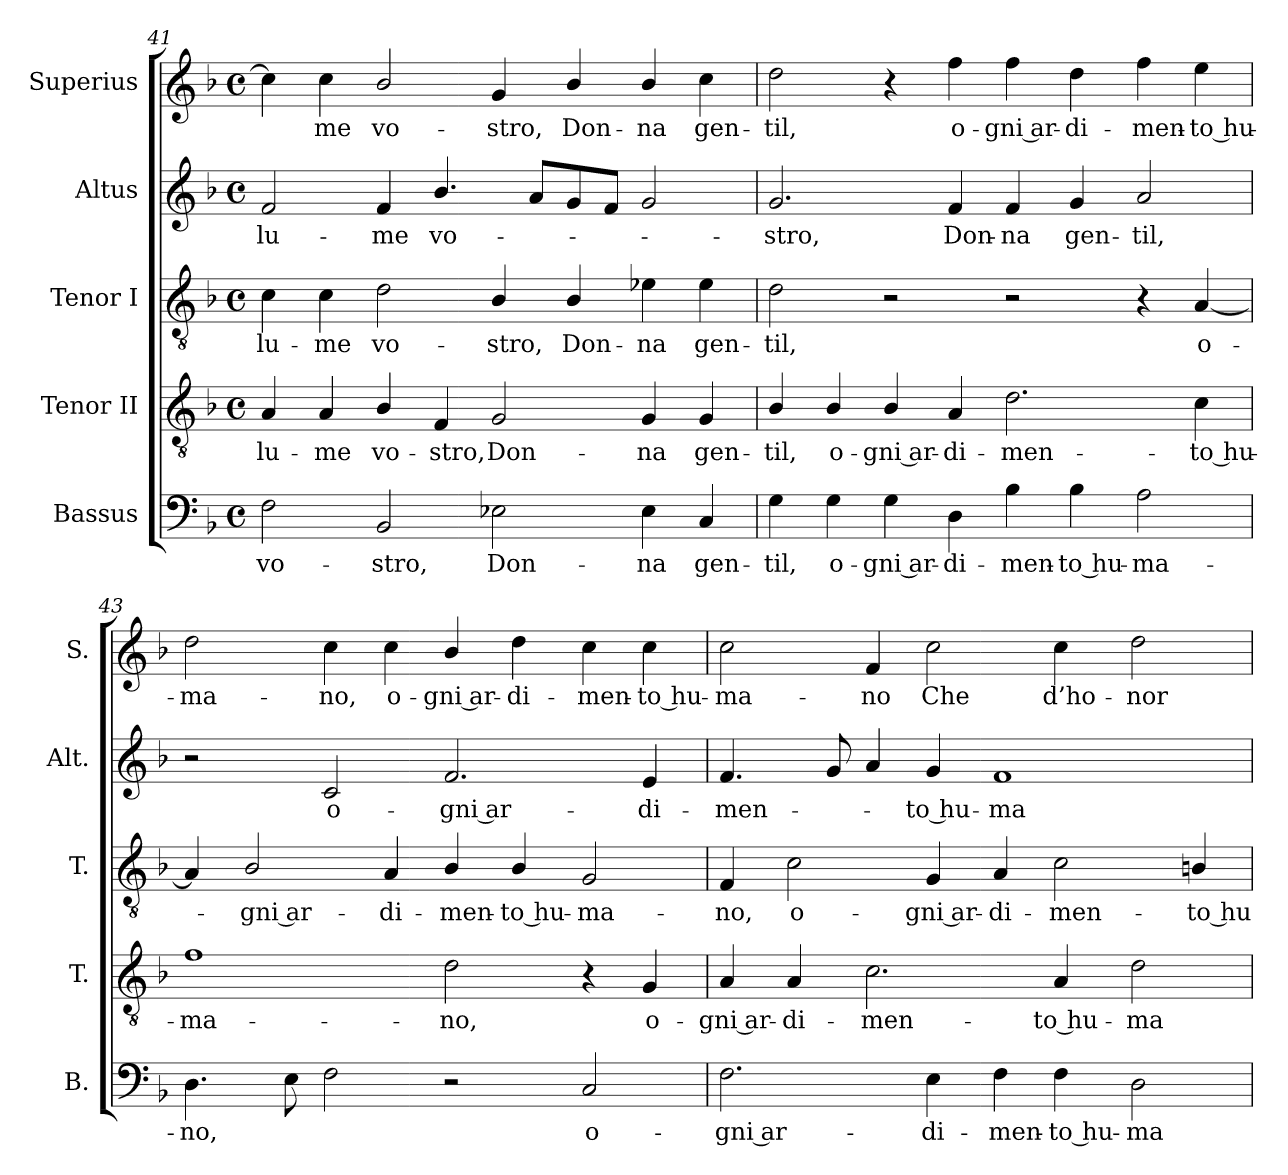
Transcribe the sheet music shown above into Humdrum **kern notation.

**kern	**text	**kern	**text	**kern	**text	**kern	**text	**kern	**text
*part5	*part5	*part4	*part4	*part3	*part3	*part2	*part2	*part1	*part1
*staff5	*staff5	*staff4	*staff4	*staff3	*staff3	*staff2	*staff2	*staff1	*staff1
*I"Bassus	*	*I"Tenor II	*	*I"Tenor I	*	*I"Altus	*	*I"Superius	*
*I'B.	*	*I'T.	*	*I'T.	*	*I'Alt.	*	*I'S.	*
!!LO:PB:g=z
*clefF4	*	*clefGv2	*	*clefGv2	*	*clefG2	*	*clefG2	*
*	*	*ITrd7c12	*	*ITrd7c12	*	*	*	*	*
*k[b-]	*	*k[b-]	*	*k[b-]	*	*k[b-]	*	*k[b-]	*
*F:	*	*F:	*	*F:	*	*F:	*	*F:	*
*M4/4	*	*M4/4	*	*M4/4	*	*M4/4	*	*M4/4	*
*met(c)	*	*met(c)	*	*met(c)	*	*met(c)	*	*met(c)	*
=41	=41	=41	=41	=41	=41	=41	=41	=41	=41
!	!LO:LY:b:color=#000000	!	!	!	!	!	!	!	!
!	!	!	!LO:LY:b:color=#000000	!	!	!	!	!	!
!	!	!	!	!	!LO:LY:b:color=#000000	!	!	!	!
!	!	!	!	!	!	!	!LO:LY:b:color=#000000	!	!
2Fi\	vo-	4AAi/	lu-	4Ci\	lu-	2fi/	lu-	4cci\]	.
!	!	!	!LO:LY:b:color=#000000	!	!	!	!	!	!
!	!	!	!	!	!LO:LY:b:color=#000000	!	!	!	!
!	!	!	!	!	!	!	!	!	!LO:LY:b:color=#000000
.	.	4AAi/	-me	4Ci\	-me	.	.	4cci\	-me
!	!LO:LY:b:color=#000000	!	!	!	!	!	!	!	!
!	!	!	!LO:LY:b:color=#000000	!	!	!	!	!	!
!	!	!	!	!	!LO:LY:b:color=#000000	!	!	!	!
!	!	!	!	!	!	!	!LO:LY:b:color=#000000	!	!
!	!	!	!	!	!	!	!	!	!LO:LY:b:color=#000000
2BB-i/	-stro,	4BB-i/	vo-	2Di\	vo-	4fi/	-me	2b-i/	vo-
!	!	!	!LO:LY:b:color=#000000	!	!	!	!	!	!
!	!	!	!	!	!	!	!LO:LY:b:color=#000000	!	!
.	.	4FFi/	-stro,	.	.	4.b-i/	vo-	.	.
!	!LO:LY:b:color=#000000	!	!	!	!	!	!	!	!
!	!	!	!LO:LY:b:color=#000000	!	!	!	!	!	!
!	!	!	!	!	!LO:LY:b:color=#000000	!	!	!	!
!	!	!	!	!	!	!	!	!	!LO:LY:b:color=#000000
2E-Xi\	Don-	2GGi/	Don-	4BB-i/	-stro,	.	.	4gi/	-stro,
.	.	.	.	.	.	8ai/L	.	.	.
!	!	!	!	!	!LO:LY:b:color=#000000	!	!	!	!
!	!	!	!	!	!	!	!	!	!LO:LY:b:color=#000000
.	.	.	.	4BB-i/	Don-	8gi/	.	4b-i/	Don-
.	.	.	.	.	.	8fi/J	.	.	.
!	!LO:LY:b:color=#000000	!	!	!	!	!	!	!	!
!	!	!	!LO:LY:b:color=#000000	!	!	!	!	!	!
!	!	!	!	!	!LO:LY:b:color=#000000	!	!	!	!
!	!	!	!	!	!	!	!	!	!LO:LY:b:color=#000000
4E-i\	-na	4GGi/	-na	4E-Xi\	-na	2gi/	.	4b-i/	-na
!	!LO:LY:b:color=#000000	!	!	!	!	!	!	!	!
!	!	!	!LO:LY:b:color=#000000	!	!	!	!	!	!
!	!	!	!	!	!LO:LY:b:color=#000000	!	!	!	!
!	!	!	!	!	!	!	!	!	!LO:LY:b:color=#000000
4Ci/	gen-	4GGi/	gen-	4E-i\	gen-	.	.	4cci\	gen-
=42	=42	=42	=42	=42	=42	=42	=42	=42	=42
!	!LO:LY:b:color=#000000	!	!	!	!	!	!	!	!
!	!	!	!LO:LY:b:color=#000000	!	!	!	!	!	!
!	!	!	!	!	!LO:LY:b:color=#000000	!	!	!	!
!	!	!	!	!	!	!	!LO:LY:b:color=#000000	!	!
!	!	!	!	!	!	!	!	!	!LO:LY:b:color=#000000
4Gi\	-til,	4BB-i/	-til,	2Di\	-til,	2.gi/	-stro,	2ddi\	-til,
!	!LO:LY:b:color=#000000	!	!	!	!	!	!	!	!
!	!	!	!LO:LY:b:color=#000000	!	!	!	!	!	!
4Gi\	o-	4BB-i/	o-	.	.	.	.	.	.
!	!LO:LY:b:color=#000000	!	!	!	!	!	!	!	!
!	!	!	!LO:LY:b:color=#000000	!	!	!	!	!	!
4Gi\	-gni ar-	4BB-i/	-gni ar-	2r	.	.	.	4r	.
!	!LO:LY:b:color=#000000	!	!	!	!	!	!	!	!
!	!	!	!LO:LY:b:color=#000000	!	!	!	!	!	!
!	!	!	!	!	!	!	!LO:LY:b:color=#000000	!	!
!	!	!	!	!	!	!	!	!	!LO:LY:b:color=#000000
4Di\	-di-	4AAi/	-di-	.	.	4fi/	Don-	4ffi\	o-
!	!LO:LY:b:color=#000000	!	!	!	!	!	!	!	!
!	!	!	!LO:LY:b:color=#000000	!	!	!	!	!	!
!	!	!	!	!	!	!	!LO:LY:b:color=#000000	!	!
!	!	!	!	!	!	!	!	!	!LO:LY:b:color=#000000
4B-i\	-men-	2.Di\	-men-	2r	.	4fi/	-na	4ffi\	-gni ar-
!	!LO:LY:b:color=#000000	!	!	!	!	!	!	!	!
!	!	!	!	!	!	!	!LO:LY:b:color=#000000	!	!
!	!	!	!	!	!	!	!	!	!LO:LY:b:color=#000000
4B-i\	-to hu-	.	.	.	.	4gi/	gen-	4ddi\	-di-
!	!LO:LY:b:color=#000000	!	!	!	!	!	!	!	!
!	!	!	!	!	!	!	!LO:LY:b:color=#000000	!	!
!	!	!	!	!	!	!	!	!	!LO:LY:b:color=#000000
2Ai\	-ma-	.	.	4r	.	2ai/	-til,	4ffi\	-men-
!	!	!	!LO:LY:b:color=#000000	!	!	!	!	!	!
!	!	!	!	!	!LO:LY:b:color=#000000	!	!	!	!
!	!	!	!	!	!	!	!	!	!LO:LY:b:color=#000000
.	.	4Ci\	-to hu-	[<4AAi/	o-	.	.	4eei\	-to hu-
=43	=43	=43	=43	=43	=43	=43	=43	=43	=43
!	!LO:LY:b:color=#000000	!	!	!	!	!	!	!	!
!	!	!	!LO:LY:b:color=#000000	!	!	!	!	!	!
!	!	!	!	!	!	!	!	!	!LO:LY:b:color=#000000
4.Di\	-no,	1Fi	-ma-	4AAi/]	.	2r	.	2ddi\	-ma-
!	!	!	!	!	!LO:LY:b:color=#000000	!	!	!	!
.	.	.	.	2BB-i/	-gni ar-	.	.	.	.
8Ei\	.	.	.	.	.	.	.	.	.
!	!	!	!	!	!	!	!LO:LY:b:color=#000000	!	!
!	!	!	!	!	!	!	!	!	!LO:LY:b:color=#000000
2Fi\	.	.	.	.	.	2ci/	o-	4cci\	-no,
!	!	!	!	!	!LO:LY:b:color=#000000	!	!	!	!
!	!	!	!	!	!	!	!	!	!LO:LY:b:color=#000000
.	.	.	.	4AAi/	-di-	.	.	4cci\	o-
!	!	!	!LO:LY:b:color=#000000	!	!	!	!	!	!
!	!	!	!	!	!LO:LY:b:color=#000000	!	!	!	!
!	!	!	!	!	!	!	!LO:LY:b:color=#000000	!	!
!	!	!	!	!	!	!	!	!	!LO:LY:b:color=#000000
2r	.	2Di\	-no,	4BB-i/	-men-	2.fi/	-gni ar-	4b-i/	-gni ar-
!	!	!	!	!	!LO:LY:b:color=#000000	!	!	!	!
!	!	!	!	!	!	!	!	!	!LO:LY:b:color=#000000
.	.	.	.	4BB-i/	-to hu-	.	.	4ddi\	-di-
!	!LO:LY:b:color=#000000	!	!	!	!	!	!	!	!
!	!	!	!	!	!LO:LY:b:color=#000000	!	!	!	!
!	!	!	!	!	!	!	!	!	!LO:LY:b:color=#000000
2Ci/	o-	4r	.	2GGi/	-ma-	.	.	4cci\	-men-
!	!	!	!LO:LY:b:color=#000000	!	!	!	!	!	!
!	!	!	!	!	!	!	!LO:LY:b:color=#000000	!	!
!	!	!	!	!	!	!	!	!	!LO:LY:b:color=#000000
.	.	4GGi/	o-	.	.	4ei/	-di-	4cci\	-to hu-
!!LO:LB:g=z
=44	=44	=44	=44	=44	=44	=44	=44	=44	=44
!	!LO:LY:b:color=#000000	!	!	!	!	!	!	!	!
!	!	!	!LO:LY:b:color=#000000	!	!	!	!	!	!
!	!	!	!	!	!LO:LY:b:color=#000000	!	!	!	!
!	!	!	!	!	!	!	!LO:LY:b:color=#000000	!	!
!	!	!	!	!	!	!	!	!	!LO:LY:b:color=#000000
2.Fi\	-gni ar-	4AAi/	-gni ar-	4FFi/	-no,	4.fi/	-men-	2cci\	-ma-
!	!	!	!LO:LY:b:color=#000000	!	!	!	!	!	!
!	!	!	!	!	!LO:LY:b:color=#000000	!	!	!	!
.	.	4AAi/	-di-	2Ci\	o-	.	.	.	.
.	.	.	.	.	.	8gi/	.	.	.
!	!	!	!LO:LY:b:color=#000000	!	!	!	!	!	!
!	!	!	!	!	!	!	!	!	!LO:LY:b:color=#000000
.	.	2.Ci\	-men-	.	.	4ai/	.	4fi/	-no
!	!LO:LY:b:color=#000000	!	!	!	!	!	!	!	!
!	!	!	!	!	!LO:LY:b:color=#000000	!	!	!	!
!	!	!	!	!	!	!	!LO:LY:b:color=#000000	!	!
!	!	!	!	!	!	!	!	!	!LO:LY:b:color=#000000
4Ei\	-di-	.	.	4GGi/	-gni ar-	4gi/	-to hu-	2cci\	Che
!	!LO:LY:b:color=#000000	!	!	!	!	!	!	!	!
!	!	!	!	!	!LO:LY:b:color=#000000	!	!	!	!
!	!	!	!	!	!	!	!LO:LY:b:color=#000000	!	!
4Fi\	-men-	.	.	4AAi/	-di-	1fi	-ma-	.	.
!	!LO:LY:b:color=#000000	!	!	!	!	!	!	!	!
!	!	!	!LO:LY:b:color=#000000	!	!	!	!	!	!
!	!	!	!	!	!LO:LY:b:color=#000000	!	!	!	!
!	!	!	!	!	!	!	!	!	!LO:LY:b:color=#000000
4Fi\	-to hu-	4AAi/	-to hu-	2Ci\	-men-	.	.	4cci\	d’ho-
!	!LO:LY:b:color=#000000	!	!	!	!	!	!	!	!
!	!	!	!LO:LY:b:color=#000000	!	!	!	!	!	!
!	!	!	!	!	!	!	!	!	!LO:LY:b:color=#000000
2Di\	-ma-	2Di\	-ma-	.	.	.	.	2ddi\	-nor
!	!	!	!	!	!LO:LY:b:color=#000000	!	!	!	!
.	.	.	.	4BBni/	-to hu-	.	.	.	.
=	=	=	=	=	=	=	=	=	=
*-	*-	*-	*-	*-	*-	*-	*-	*-	*-
